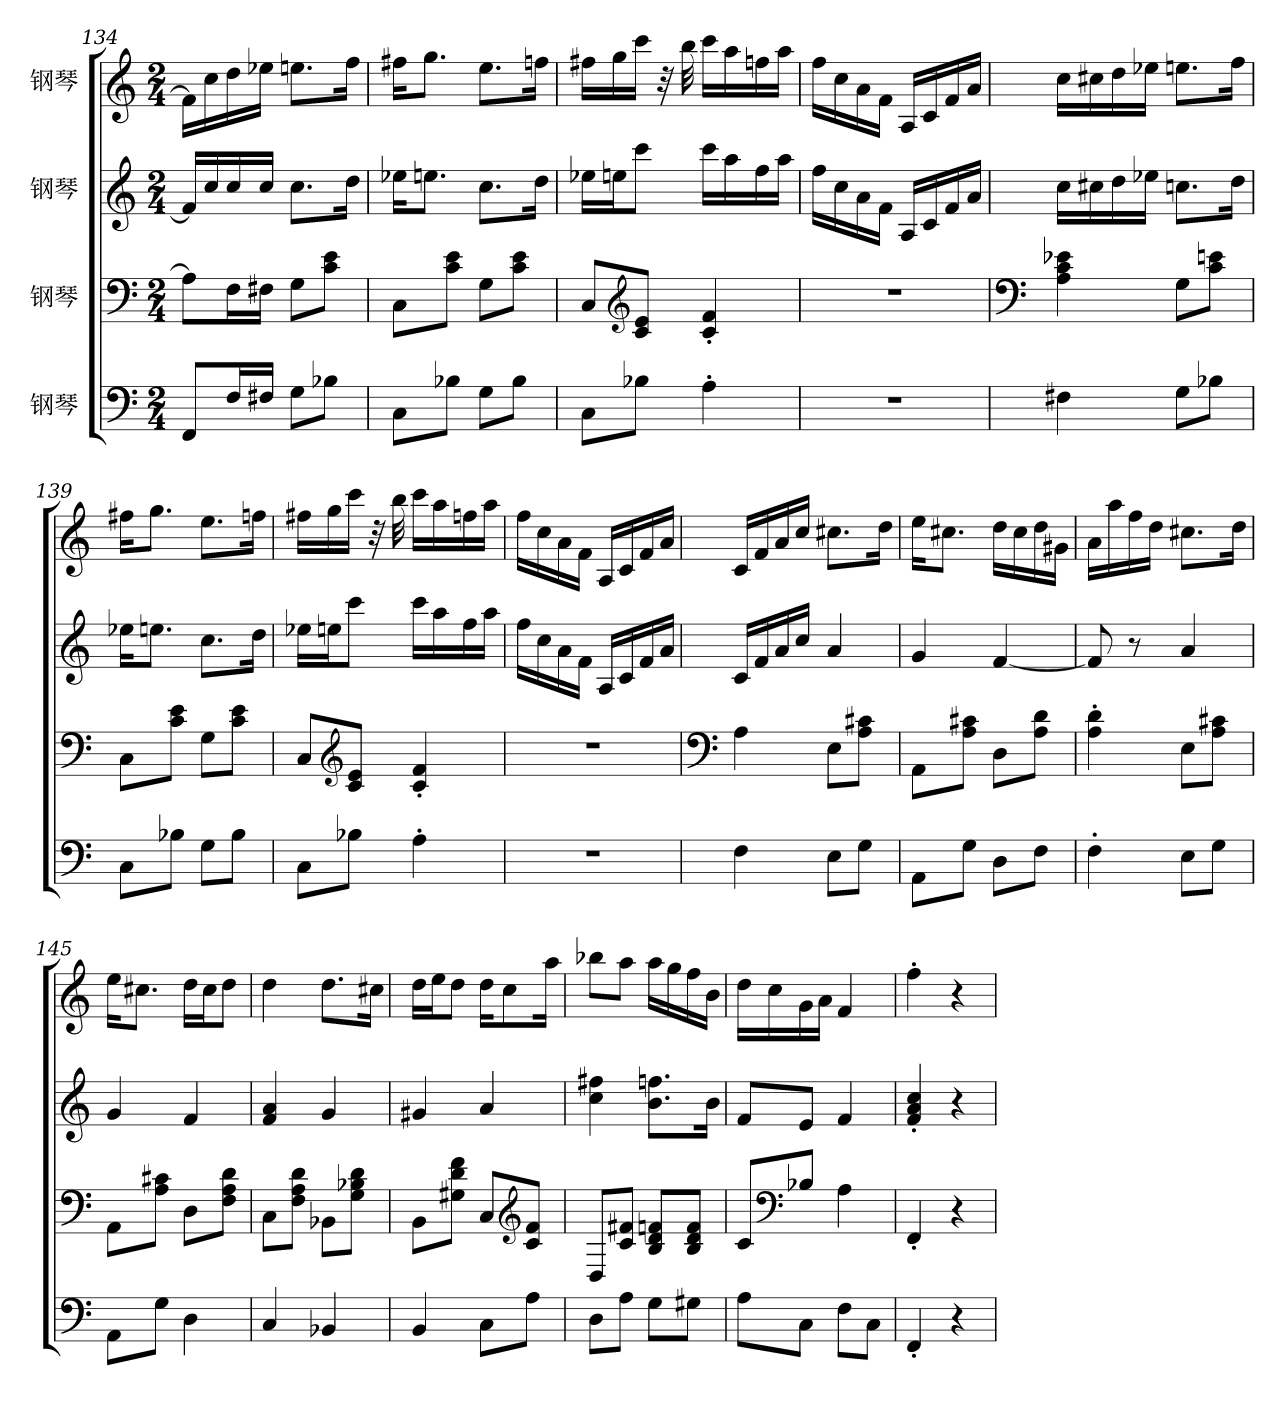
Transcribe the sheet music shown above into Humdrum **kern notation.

**kern	**kern	**kern	**kern
*part4	*part3	*part2	*part1
*staff4	*staff3	*staff2	*staff1
*I"钢琴	*I"钢琴	*I"钢琴	*I"钢琴
*clefF4	*clefF4	*clefG2	*clefG2
*k[]	*k[]	*k[]	*k[]
*M2/4	*M2/4	*M2/4	*M2/4
=134	=134	=134	=134
8FF/L	8A\L]	16f/LL]	16f\LL]
.	.	16cc/	16cc\
16F/L	16F\L	16cc/	16dd\
16F#X/JJ	16F#X\JJ	16cc/JJ	16ee-X\JJ
8G\L	8G\L	8.cc\L	8.een\L
8B-X\J	8c\ 8e\J	.	.
.	.	16dd\Jk	16ff\Jk
=135	=135	=135	=135
8C\L	8C\L	16ee-X\KL	16ff#X\KL
.	.	8.een\J	8.gg\J
8B-X\J	8c\ 8e\J	.	.
8G\L	8G\L	8.cc\L	8.ee\L
8B-\J	8c\ 8e\J	.	.
.	.	16dd\Jk	16ffn\Jk
=136	=136	=136	=136
8C\L	8C/L	16ee-X\LL	16ff#X\LL
.	.	16een\J	16gg\
*	*clefG2	*	*
8B-X\J	8c/ 8e/J	8ccc\J	16ccc\JJ
.	.	.	32r
.	.	.	32bb\
4A'\	4c/' 4f/'	16ccc\LL	16ccc\LL
.	.	16aa\	16aa\
.	.	16ff\	16ffn\
.	.	16aa\JJ	16aa\JJ
!!LO:PB:g=z
=137	=137	=137	=137
2r	2r	16ff\LL	16ff\LL
.	.	16cc\	16cc\
.	.	16a\	16a\
.	.	16f\JJ	16f\JJ
.	.	16A/LL	16A/LL
.	.	16c/	16c/
.	.	16f/	16f/
.	.	16a/JJ	16a/JJ
=138	=138	=138	=138
*	*clefF4	*	*
4F#X\	4A\ 4c\ 4e-X\	16cc\LL	16cc\LL
.	.	16cc#X\	16cc#X\
.	.	16dd\	16dd\
.	.	16ee-X\JJ	16ee-X\JJ
8G\L	8G\L	8.ccn\L	8.een\L
8B-X\J	8c\ 8en\J	.	.
.	.	16dd\Jk	16ff\Jk
=139	=139	=139	=139
8C\L	8C\L	16ee-X\KL	16ff#X\KL
.	.	8.een\J	8.gg\J
8B-X\J	8c\ 8e\J	.	.
8G\L	8G\L	8.cc\L	8.ee\L
8B-\J	8c\ 8e\J	.	.
.	.	16dd\Jk	16ffn\Jk
=140	=140	=140	=140
8C\L	8C/L	16ee-X\LL	16ff#X\LL
.	.	16een\J	16gg\
*	*clefG2	*	*
8B-X\J	8c/ 8e/J	8ccc\J	16ccc\JJ
.	.	.	32r
.	.	.	32bb\
4A'\	4c/' 4f/'	16ccc\LL	16ccc\LL
.	.	16aa\	16aa\
.	.	16ff\	16ffn\
.	.	16aa\JJ	16aa\JJ
!!LO:LB:g=z
=141	=141	=141	=141
2r	2r	16ff\LL	16ff\LL
.	.	16cc\	16cc\
.	.	16a\	16a\
.	.	16f\JJ	16f\JJ
.	.	16A/LL	16A/LL
.	.	16c/	16c/
.	.	16f/	16f/
.	.	16a/JJ	16a/JJ
=142	=142	=142	=142
*	*clefF4	*	*
4F\	4A\	16c/LL	16c/LL
.	.	16f/	16f/
.	.	16a/	16a/
.	.	16cc/JJ	16cc/JJ
8E\L	8E\L	4a/	8.cc#X\L
8G\J	8A\ 8c#X\J	.	.
.	.	.	16dd\Jk
=143	=143	=143	=143
8AA\L	8AA\L	4g/	16ee\KL
.	.	.	8.cc#X\J
8G\J	8A\ 8c#X\J	.	.
8D\L	8D\L	[4f/	16dd\LL
.	.	.	16cc#\
8F\J	8A\ 8d\J	.	16dd\
.	.	.	16g#X\JJ
=144	=144	=144	=144
4F'\	4A\' 4d\'	8f/]	16a\LL
.	.	.	16aa\
.	.	8r	16ff\
.	.	.	16dd\JJ
8E\L	8E\L	4a/	8.cc#X\L
8G\J	8A\ 8c#X\J	.	.
.	.	.	16dd\Jk
=145	=145	=145	=145
8AA\L	8AA\L	4g/	16ee\KL
.	.	.	8.cc#X\J
8G\J	8A\ 8c#X\J	.	.
4D\	8D\L	4f/	16dd\LL
.	.	.	16cc#\J
.	8F\ 8A\ 8d\J	.	8dd\J
!!LO:LB:g=z
=146	=146	=146	=146
4C/	8C\L	4f/ 4a/	4dd\
.	8F\ 8A\ 8d\J	.	.
4BB-X/	8BB-X\L	4g/	8.dd\L
.	8G\ 8B-X\ 8d\J	.	.
.	.	.	16cc#X\Jk
=147	=147	=147	=147
4BB/	8BB\L	4g#X/	16dd\LL
.	.	.	16ee\J
.	8G#X\ 8d\ 8f\J	.	8dd\J
8C\L	8C/L	4a/	16dd\KL
.	.	.	8cc\
*	*clefG2	*	*
8A\J	8c/ 8f/J	.	.
.	.	.	16aa\Jk
=148	=148	=148	=148
8D\L	8D/L	4cc\ 4ff#X\	8bb-X\L
8A\J	8c/ 8f#X/J	.	8aa\J
8G\L	8B/ 8d/ 8fn/L	8.b\ 8.ffn\L	16aa\LL
.	.	.	16gg\
8G#X\J	8B/ 8d/ 8f/J	.	16ff\
.	.	16b\Jk	16b\JJ
=149	=149	=149	=149
8A\L	8c/L	8f/L	16dd\LL
.	.	.	16cc\
*	*clefF4	*	*
8C\J	8B-X/J	8e/J	16g\
.	.	.	16a\JJ
8F\L	4A\	4f/	4f/
8C\J	.	.	.
=150	=150	=150	=150
4FF'/	4FF'/	4f/' 4a/' 4cc/'	4ff'\
4r	4r	4r	4r
=	=	=	=
*-	*-	*-	*-
